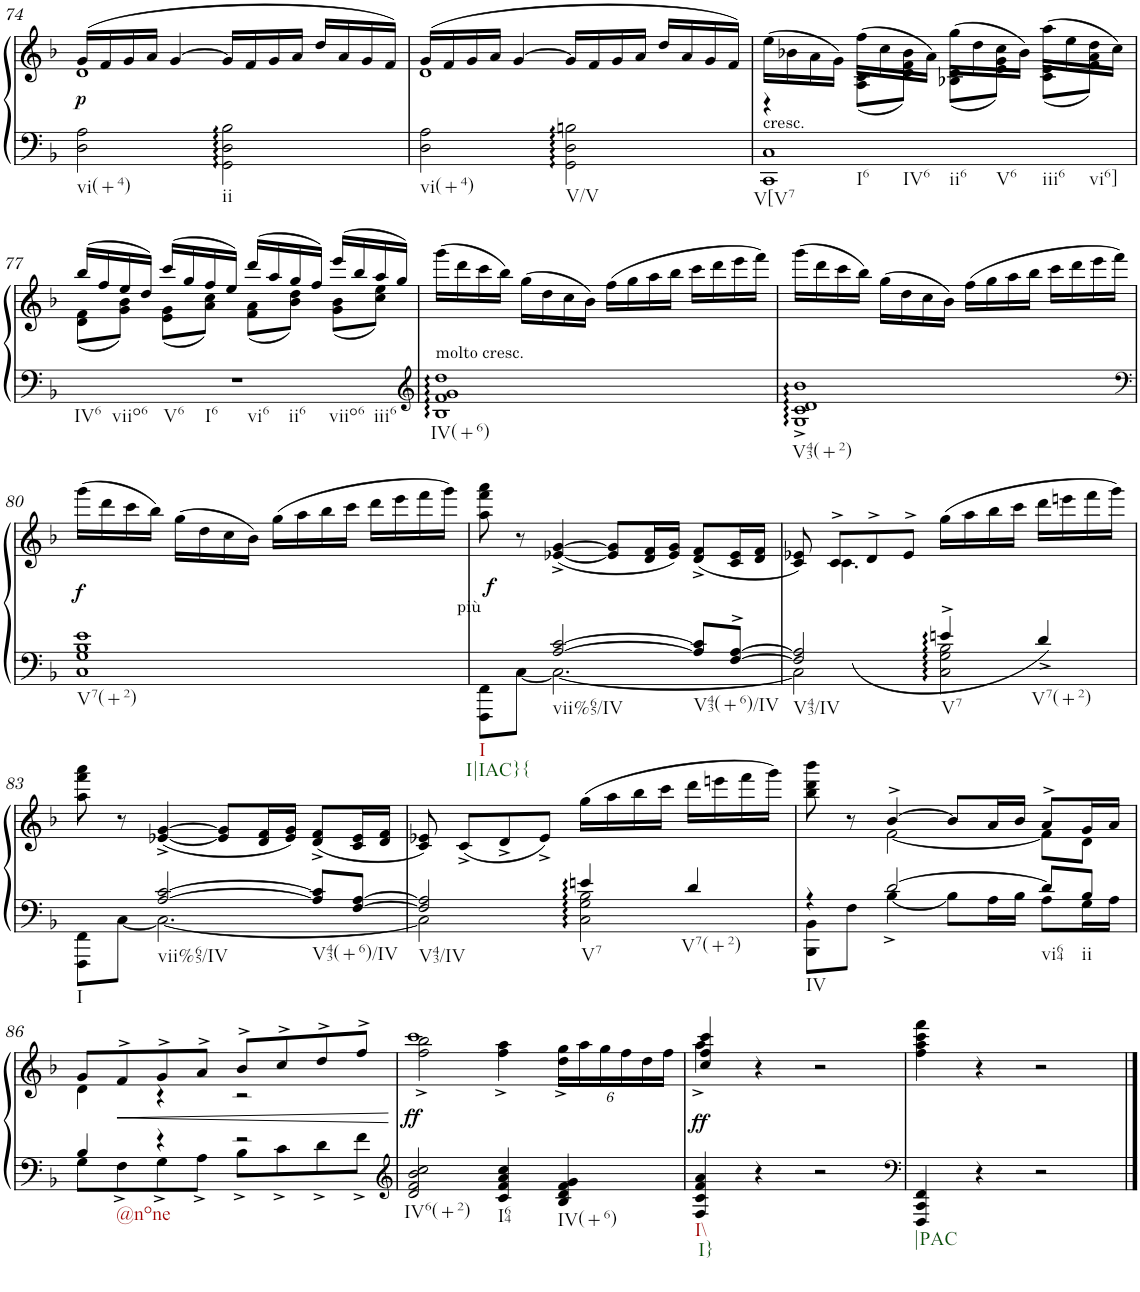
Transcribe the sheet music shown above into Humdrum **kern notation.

**kern	**kern	**dynam
*part1	*part1	*part1
*staff2	*staff1	*staff1/2
*I"Piano	*	*
*I'Pno.	*	*
!!LO:PB:g=z
*clefF4	*clefG2	*
*k[b-]	*k[b-]	*
*M4/4	*M4/4	*
*met(c)	*met(c)	*
=74	=74	=74
*	*^	*
!LO:TX:b:t=vi(+4)	!	!	!
!	!	!	!LO:DY:b
2D\ 2A\	(16g/LL	1d	p
.	16f/	.	.
.	16g/	.	.
.	16a/JJ	.	.
.	[4g/	.	.
!LO:TX:b:t=ii	!	!	!
2GG\ 2D\ 2B-\	16g/LL]	.	.
.	16f/	.	.
.	16g/	.	.
.	16a/JJ	.	.
.	16dd/LL	.	.
.	16a/	.	.
.	16g/	.	.
.	16f/JJ)	.	.
=75	=75	=75	=75
!LO:TX:b:t=vi(+4)	!	!	!
2D\ 2A\	(16g/LL	1d	.
.	16f/	.	.
.	16g/	.	.
.	16a/JJ	.	.
.	[4g/	.	.
!LO:TX:b:t=V/V	!	!	!
2GG\ 2D\ 2Bn\	16g/LL]	.	.
.	16f/	.	.
.	16g/	.	.
.	16a/JJ	.	.
.	16dd/LL	.	.
.	16a/	.	.
.	16g/	.	.
.	16f/JJ)	.	.
=76	=76	=76	=76
!	!LO:TX:b:t=cresc.	!	!
!LO:TX:b:t=V[V7	!	!	!
!LO:TX:b:t=I6	!	!	!
!LO:TX:b:t=IV6	!	!	!
!LO:TX:b:t=ii6	!	!	!
!LO:TX:b:t=V6	!	!	!
!LO:TX:b:t=iii6	!	!	!
!LO:TX:b:t=vi6]	!	!	!
1CC 1C	(16ee\LL	4r	.
.	16b-X\	.	.
.	16a\	.	.
.	16g\JJ)	.	.
.	(>16ff\LL	(8A\ 8c\L	.
.	16cc\	.	.
.	16b-\	8d\ 8f\J)	.
.	16a\JJ)	.	.
.	(>16gg\LL	(8B-X\ 8d\L	.
.	16dd\	.	.
.	16cc\	8e\ 8g\J)	.
.	16b-\JJ)	.	.
.	(>16aa\LL	(8c\ 8e\L	.
.	16ee\	.	.
.	16dd\	8f\ 8a\J)	.
.	16cc\JJ)	.	.
!!LO:LB:g=z	!!
=77	=77	=77	=77
!LO:TX:b:t=IV6	!	!	!
!LO:TX:b:t=viio6	!	!	!
!LO:TX:b:t=V6	!	!	!
!LO:TX:b:t=I6	!	!	!
!LO:TX:b:t=vi6	!	!	!
!LO:TX:b:t=ii6	!	!	!
!LO:TX:b:t=viio6	!	!	!
!LO:TX:b:t=iii6	!	!	!
1r	(16bb-/LL	(8d\ 8f\L	.
.	16ff/	.	.
.	16ee/	8g\ 8b-\J)	.
.	16dd/JJ)	.	.
.	(16ccc/LL	(8e\ 8g\L	.
.	16gg/	.	.
.	16ff/	8a\ 8cc\J)	.
.	16ee/JJ)	.	.
.	(16ddd/LL	(8f\ 8a\L	.
.	16aa/	.	.
.	16gg/	8b-\ 8dd\J)	.
.	16ff/JJ)	.	.
.	(16eee/LL	(8g\ 8b-\L	.
.	16bb-/	.	.
.	16aa/	8cc\ 8ee\J)	.
.	16gg/JJ)	.	.
*	*v	*v	*
=78	=78	=78
*clefG2	*	*
!	!LO:TX:b:t=molto cresc.	!
!LO:TX:b:t=IV(+6)	!	!
1B- 1f 1g 1dd	(16ggg\LL	.
.	16ddd\	.
.	16ccc\	.
.	16bb-\JJ)	.
.	(16gg\LL	.
.	16dd\	.
.	16cc\	.
.	16b-\JJ)	.
.	(16ff\LL	.
.	16gg\	.
.	16aa\	.
.	16bb-\JJ	.
.	16ccc\LL	.
.	16ddd\	.
.	16eee\	.
.	16fff\JJ)	.
=79	=79	=79
!LO:TX:b:t=V43(+2)	!	!
1G^ 1c^ 1d^ 1b-^	(16ggg\LL	.
.	16ddd\	.
.	16ccc\	.
.	16bb-\JJ)	.
.	(16gg\LL	.
.	16dd\	.
.	16cc\	.
.	16b-\JJ)	.
.	(16ff\LL	.
.	16gg\	.
.	16aa\	.
.	16bb-\JJ	.
.	16ccc\LL	.
.	16ddd\	.
.	16eee\	.
.	16fff\JJ)	.
!!LO:LB:g=z
=80	=80	=80
*clefF4	*	*
!LO:TX:b:t=V7(+2)	!	!
!	!	!LO:DY:b
1C 1G 1B- 1e	(16ggg\LL	f
.	16ddd\	.
.	16ccc\	.
.	16bb-\JJ)	.
.	(16gg\LL	.
.	16dd\	.
.	16cc\	.
.	16b-\JJ)	.
.	(16gg\LL	.
.	16aa\	.
.	16bb-\	.
.	16ccc\JJ	.
.	16ddd\LL	.
.	16eee\	.
.	16fff\	.
.	16ggg\JJ)	.
=81	=81	=81
*^	*	*
!LO:TX:a:t=più	!	!	!
!LO:TX:b:t=I	!	!	!
!LO:TX:b:t=I|IAC}{	!	!	!
!	!	!	!LO:DY:b
4ryy	8FFF\ 8FF\L	8aa\ 8fff\ 8aaa\	f
.	[8C\J	8r	.
!LO:TX:b:t=vii%65/IV	!	!	!
[2A/ [2c/	2.C\_	([4e-X/^ [4g/^	.
.	.	8e-/] 8g/]L	.
.	.	16d/ 16f/L	.
.	.	16e-/ 16g/JJ)	.
!LO:TX:b:t=V43(+6)/IV	!	!	!
8A/] 8c/]L	.	(8d/^ 8f/^L	.
[8F/^ [8A/^J	.	16c/ 16e-/L	.
.	.	16d/ 16f/JJ	.
=82	=82	=82	=82
*	*	*^	*
!LO:TX:b:t=V43/IV	!	!	!	!
2F/] 2A/]	2C\]	8c/ 8e-X/)	8ryy	.
.	.	8c^/L	(4.c\	.
.	.	8d^/	.	.
.	.	8e-^/J	.	.
!LO:TX:b:t=V7	!	!	!	!
4en^/	2C\ 2G\ 2B-\	(16gg\LL	2ryy	.
.	.	16aa\	.	.
.	.	16bb-\	.	.
.	.	16ccc\JJ	.	.
!LO:TX:b:t=V7(+2)	!	!	!	!
4d^/)	.	16ddd\LL	.	.
.	.	16eeen\	.	.
.	.	16fff\	.	.
.	.	16ggg\JJ)	.	.
*	*	*v	*v	*
!!LO:LB:g=z
=83	=83	=83	=83
!LO:TX:b:t=I	!	!	!
4ryy	8FFF\ 8FF\L	8aa\ 8fff\ 8aaa\	.
.	[8C\J	8r	.
!LO:TX:b:t=vii%65/IV	!	!	!
[2A/ [2c/	2.C\_	([4e-X/^ [4g/^	.
.	.	8e-/] 8g/]L	.
.	.	16d/ 16f/L	.
.	.	16e-/ 16g/JJ)	.
!LO:TX:b:t=V43(+6)/IV	!	!	!
8A/] 8c/]L	.	(8d/^ 8f/^L	.
[8F/ [8A/J	.	16c/ 16e-/L	.
.	.	16d/ 16f/JJ	.
=84	=84	=84	=84
*	*	*^	*
!LO:TX:b:t=V43/IV	!	!	!	!
2F/] 2A/]	2C\]	8c/ 8e-X/)	8ryy	.
.	.	(8c^/L	4.ryy	.
.	.	8d^/	.	.
.	.	8e-^/J)	.	.
!LO:TX:b:t=V7	!	!	!	!
4en/	2C\ 2G\ 2B-\	(16gg\LL	2ryy	.
.	.	16aa\	.	.
.	.	16bb-\	.	.
.	.	16ccc\JJ	.	.
!LO:TX:b:t=V7(+2)	!	!	!	!
4d/	.	16ddd\LL	.	.
.	.	16eeen\	.	.
.	.	16fff\	.	.
.	.	16ggg\JJ)	.	.
=85	=85	=85	=85	=85
!LO:TX:b:t=IV	!	!	!	!
4r	8BBB-\ 8BB-\L	8bb-\ 8ddd\ 8bbb-\	4ryy	.
.	8F\J	8r	.	.
[2d/	[4B-^\	[4b-^/	[2f\	.
.	8B-\L]	8b-/L]	.	.
.	16A\L	16a/L	.	.
.	16B-\JJ	16b-/JJ	.	.
!LO:TX:b:t=vi64	!	!	!	!
8d/L]	8A\L	8a^/L	8f\L]	.
!LO:TX:b:t=ii	!	!	!	!
8B-/J	16G\L	16g/L	8d\J	.
.	16A\JJ	16a/JJ	.	.
!!LO:LB:g=z	!!
=86	=86	=86	=86	=86
!LO:TX:b:t=@none	!	!	!	!
4B-/	8G\L	8g/L	4d\	.
!	!	!	!	!LO:HP:b
.	8F^\	8f^/	.	<
4r	8G^\	8g^/	4r	.
.	8A^\J	8a^/J	.	.
2r	8B-^\L	8b-^/L	2r	.
.	8c^\	8cc^/	.	.
.	8d^\	8dd^/	.	.
.	8f^\J	8ff^/J	.	.
*v	*v	*	*	*
*	*v	*v	*
.	.	[
=87	=87	=87
*clefG2	*	*
*	*^	*
!LO:TX:b:t=IV6(+2)	!	!	!
!	!	!	!LO:DY:b
2d/ 2f/ 2b-/ 2cc/	1ccc	2ff\^ 2bb-\^	ff
!LO:TX:b:t=I64	!	!	!
4c/ 4f/ 4a/ 4cc/	.	4ff\^ 4aa\^	.
*	*	*Xbrackettup	*
!LO:TX:b:t=IV(+6)	!	!	!
4B-/ 4d/ 4f/ 4g/	.	24dd\^ 24gg\^LL	.
.	.	24aa\	.
.	.	24gg\	.
.	.	24ff\	.
.	.	24dd\	.
.	.	24ff\JJ	.
=88	=88	=88	=88
*^	*	*	*
!LO:TX:b:t=I\\	!	!	!	!
!LO:TX:b:t=I}	!	!	!	!
!	!	!	!	!LO:DY:b
4F/ 4c/ 4f/ 4a/	4ryy	4cc/ 4ff/ 4ccc/	4aa^\	ff
4r	4ryy	4r	4ryy	.
2r	2ryy	2r	2ryy	.
*v	*v	*	*	*
*	*v	*v	*
=89	=89	=89
*clefF4	*	*
*^	*^	*
!LO:TX:b:t=|PAC	!	!	!	!
*v	*v	*	*	*
*	*v	*v	*
4FFF/ 4CC/ 4FF/	4ff\ 4aa\ 4ccc\ 4fff\	.
4r	4r	.
2r	2r	.
==	==	==
*-	*-	*-
